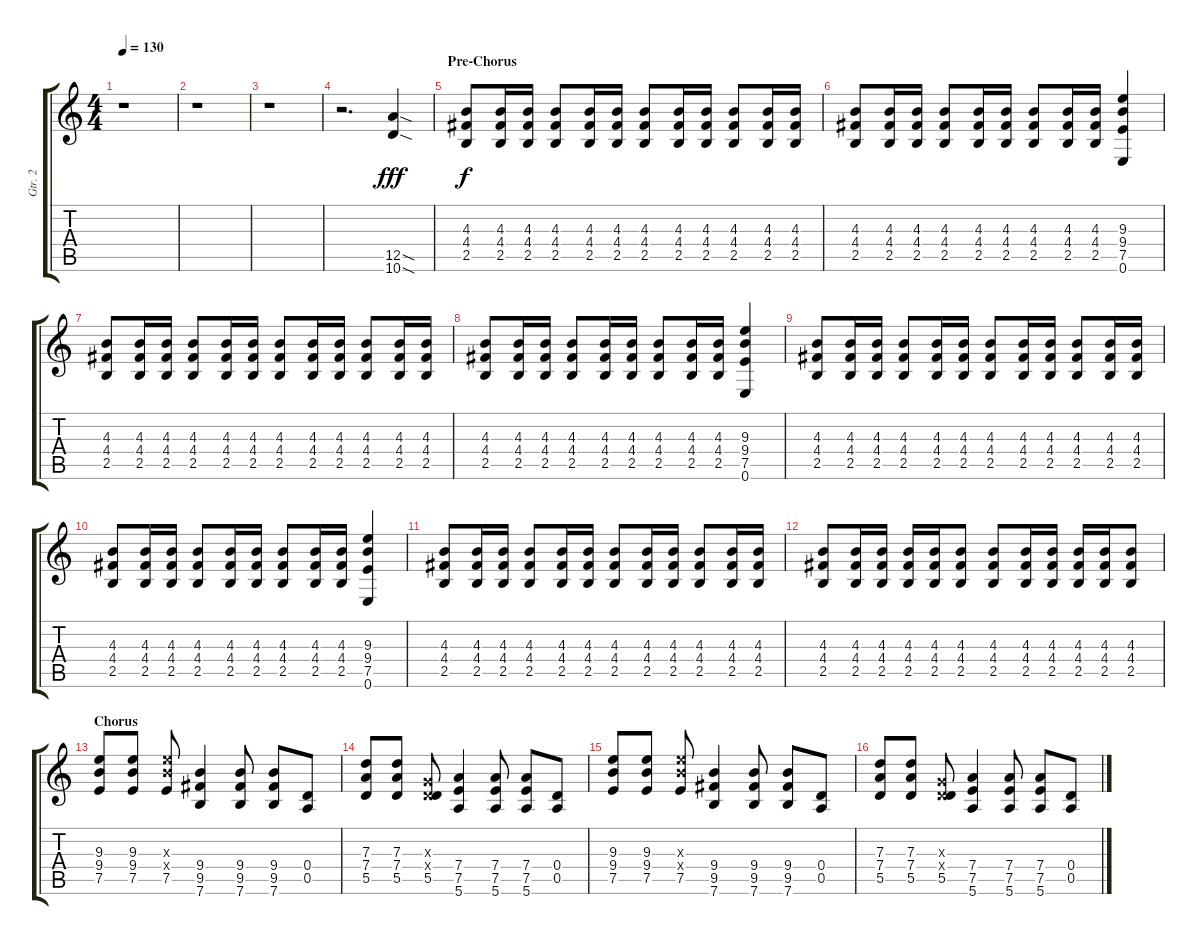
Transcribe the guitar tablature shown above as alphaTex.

\track ("Gtr. 2" "Gtr. 2") {instrument distortionguitar}
\staff {score tabs}
\tuning (E4 B3 G3 D3 A2 E2) {hide}
\ts (4 4)
\tempo 130
\clef g2
\ks c
r.1{dy fff} |
r.1 |
r.1 |
r.2{d} (12.5{sod} 10.6{sod}).4 |
\section ("" "Pre-Chorus")
(4.3 4.4 2.5).8{dy f} (4.3 4.4 2.5).16 (4.3 4.4 2.5).16 (4.3 4.4 2.5).8 (4.3 4.4 2.5).16 (4.3 4.4 2.5).16 (4.3 4.4 2.5).8 (4.3 4.4 2.5).16 (4.3 4.4 2.5).16 (4.3 4.4 2.5).8 (4.3 4.4 2.5).16 (4.3 4.4 2.5).16 |
(4.3 4.4 2.5).8 (4.3 4.4 2.5).16 (4.3 4.4 2.5).16 (4.3 4.4 2.5).8 (4.3 4.4 2.5).16 (4.3 4.4 2.5).16 (4.3 4.4 2.5).8 (4.3 4.4 2.5).16 (4.3 4.4 2.5).16 (9.3 9.4 7.5 0.6).4 |
(4.3 4.4 2.5).8 (4.3 4.4 2.5).16 (4.3 4.4 2.5).16 (4.3 4.4 2.5).8 (4.3 4.4 2.5).16 (4.3 4.4 2.5).16 (4.3 4.4 2.5).8 (4.3 4.4 2.5).16 (4.3 4.4 2.5).16 (4.3 4.4 2.5).8 (4.3 4.4 2.5).16 (4.3 4.4 2.5).16 |
(4.3 4.4 2.5).8 (4.3 4.4 2.5).16 (4.3 4.4 2.5).16 (4.3 4.4 2.5).8 (4.3 4.4 2.5).16 (4.3 4.4 2.5).16 (4.3 4.4 2.5).8 (4.3 4.4 2.5).16 (4.3 4.4 2.5).16 (9.3 9.4 7.5 0.6).4 |
(4.3 4.4 2.5).8 (4.3 4.4 2.5).16 (4.3 4.4 2.5).16 (4.3 4.4 2.5).8 (4.3 4.4 2.5).16 (4.3 4.4 2.5).16 (4.3 4.4 2.5).8 (4.3 4.4 2.5).16 (4.3 4.4 2.5).16 (4.3 4.4 2.5).8 (4.3 4.4 2.5).16 (4.3 4.4 2.5).16 |
(4.3 4.4 2.5).8 (4.3 4.4 2.5).16 (4.3 4.4 2.5).16 (4.3 4.4 2.5).8 (4.3 4.4 2.5).16 (4.3 4.4 2.5).16 (4.3 4.4 2.5).8 (4.3 4.4 2.5).16 (4.3 4.4 2.5).16 (9.3 9.4 7.5 0.6).4 |
(4.3 4.4 2.5).8 (4.3 4.4 2.5).16 (4.3 4.4 2.5).16 (4.3 4.4 2.5).8 (4.3 4.4 2.5).16 (4.3 4.4 2.5).16 (4.3 4.4 2.5).8 (4.3 4.4 2.5).16 (4.3 4.4 2.5).16 (4.3 4.4 2.5).8 (4.3 4.4 2.5).16 (4.3 4.4 2.5).16 |
(4.3 4.4 2.5).8 (4.3 4.4 2.5).16 (4.3 4.4 2.5).16 (4.3 4.4 2.5).16 (4.3 4.4 2.5).16 (4.3 4.4 2.5).8 (4.3 4.4 2.5).8 (4.3 4.4 2.5).16 (4.3 4.4 2.5).16 (4.3 4.4 2.5).16 (4.3 4.4 2.5).16 (4.3 4.4 2.5).8 |
\section ("" "Chorus")
(9.3 9.4 7.5).8{volume 13} (9.3 9.4 7.5).8 (9.3{x} 9.4{x} 7.5).8 (9.4 9.5 7.6).4 (9.4 9.5 7.6).8 (9.4 9.5 7.6).8 (0.4 0.5).8 |
(7.3 7.4 5.5).8 (7.3 7.4 5.5).8 (0.3{x} 0.4{x} 5.5).8 (7.4 7.5 5.6).4 (7.4 7.5 5.6).8 (7.4 7.5 5.6).8 (0.4 0.5).8 |
(9.3 9.4 7.5).8 (9.3 9.4 7.5).8 (9.3{x} 9.4{x} 7.5).8 (9.4 9.5 7.6).4 (9.4 9.5 7.6).8 (9.4 9.5 7.6).8 (0.4 0.5).8 |
(7.3 7.4 5.5).8 (7.3 7.4 5.5).8 (0.3{x} 0.4{x} 5.5).8 (7.4 7.5 5.6).4 (7.4 7.5 5.6).8 (7.4 7.5 5.6).8 (0.4 0.5).8
